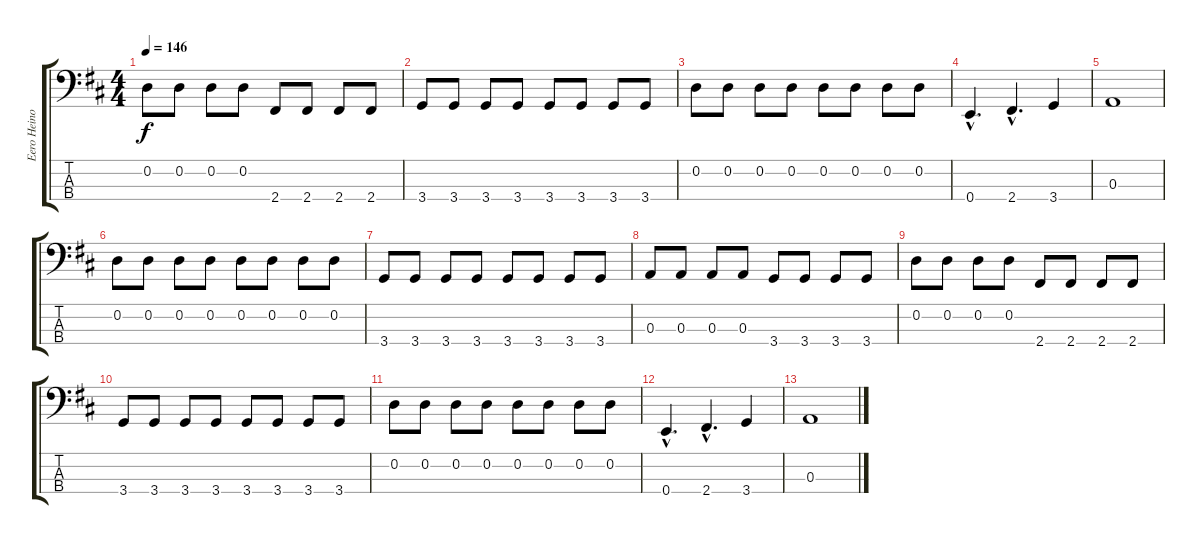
\track ("Eero Heinonen" "Eero Heino") {instrument electricbassfinger}
\staff {score tabs}
\tuning (G2 D2 A1 E1) {hide}
\ts (4 4)
\tempo 146
\clef f4
\ks d
0.2.8{dy f} 0.2.8 0.2.8 0.2.8 2.4.8 2.4.8 2.4.8 2.4.8 |
3.4.8 3.4.8 3.4.8 3.4.8 3.4.8 3.4.8 3.4.8 3.4.8 |
0.2.8 0.2.8 0.2.8 0.2.8 0.2.8 0.2.8 0.2.8 0.2.8 |
0.4{hac}.4{d} 2.4{hac}.4{d} 3.4.4 |
0.3.1 |
0.2.8 0.2.8 0.2.8 0.2.8 0.2.8 0.2.8 0.2.8 0.2.8 |
3.4.8 3.4.8 3.4.8 3.4.8 3.4.8 3.4.8 3.4.8 3.4.8 |
0.3.8 0.3.8 0.3.8 0.3.8 3.4.8 3.4.8 3.4.8 3.4.8 |
0.2.8 0.2.8 0.2.8 0.2.8 2.4.8 2.4.8 2.4.8 2.4.8 |
3.4.8 3.4.8 3.4.8 3.4.8 3.4.8 3.4.8 3.4.8 3.4.8 |
0.2.8 0.2.8 0.2.8 0.2.8 0.2.8 0.2.8 0.2.8 0.2.8 |
0.4{hac}.4{d} 2.4{hac}.4{d} 3.4.4 |
0.3.1
